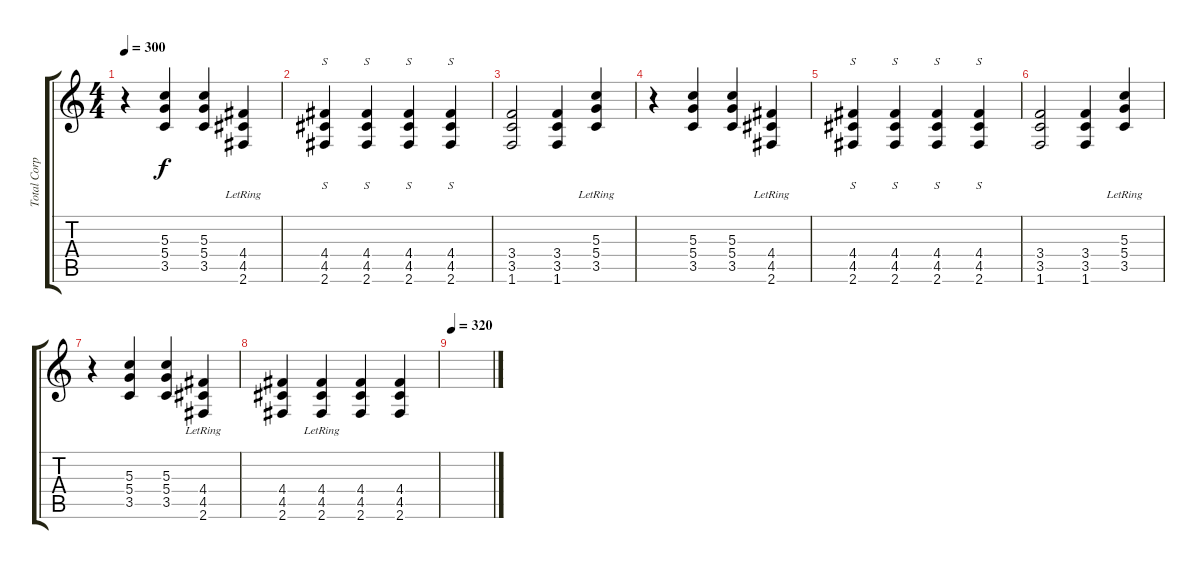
\track ("Total Corpse" "Total Corp") {instrument overdrivenguitar}
\staff {score tabs}
\tuning (E4 B3 G3 D3 A2 E2) {hide}
\ts (4 4)
\tempo 300
\clef g2
\ks c
r.4{dy f} (5.3 5.4 3.5).4 (5.3 5.4 3.5).4 (4.4 4.5 2.6{lr}).4 |
(4.4 4.5 2.6).4{s} (4.4 4.5 2.6).4{s} (4.4 4.5 2.6).4{s} (4.4 4.5 2.6).4{s} |
(3.4 3.5 1.6).2 (3.4 3.5 1.6).4 (5.3 5.4 3.5{lr}).4 |
r.4 (5.3 5.4 3.5).4 (5.3 5.4 3.5).4 (4.4 4.5 2.6{lr}).4 |
(4.4 4.5 2.6).4{s} (4.4 4.5 2.6).4{s} (4.4 4.5 2.6).4{s} (4.4 4.5 2.6).4{s} |
(3.4 3.5 1.6).2 (3.4 3.5 1.6).4 (5.3 5.4 3.5{lr}).4 |
r.4 (5.3 5.4 3.5).4 (5.3 5.4 3.5).4 (4.4 4.5 2.6{lr}).4 |
(4.4 4.5 2.6).4 (4.4 4.5 2.6{lr}).4 (4.4 4.5 2.6).4 (4.4 4.5 2.6).4 |
\tempo 320
